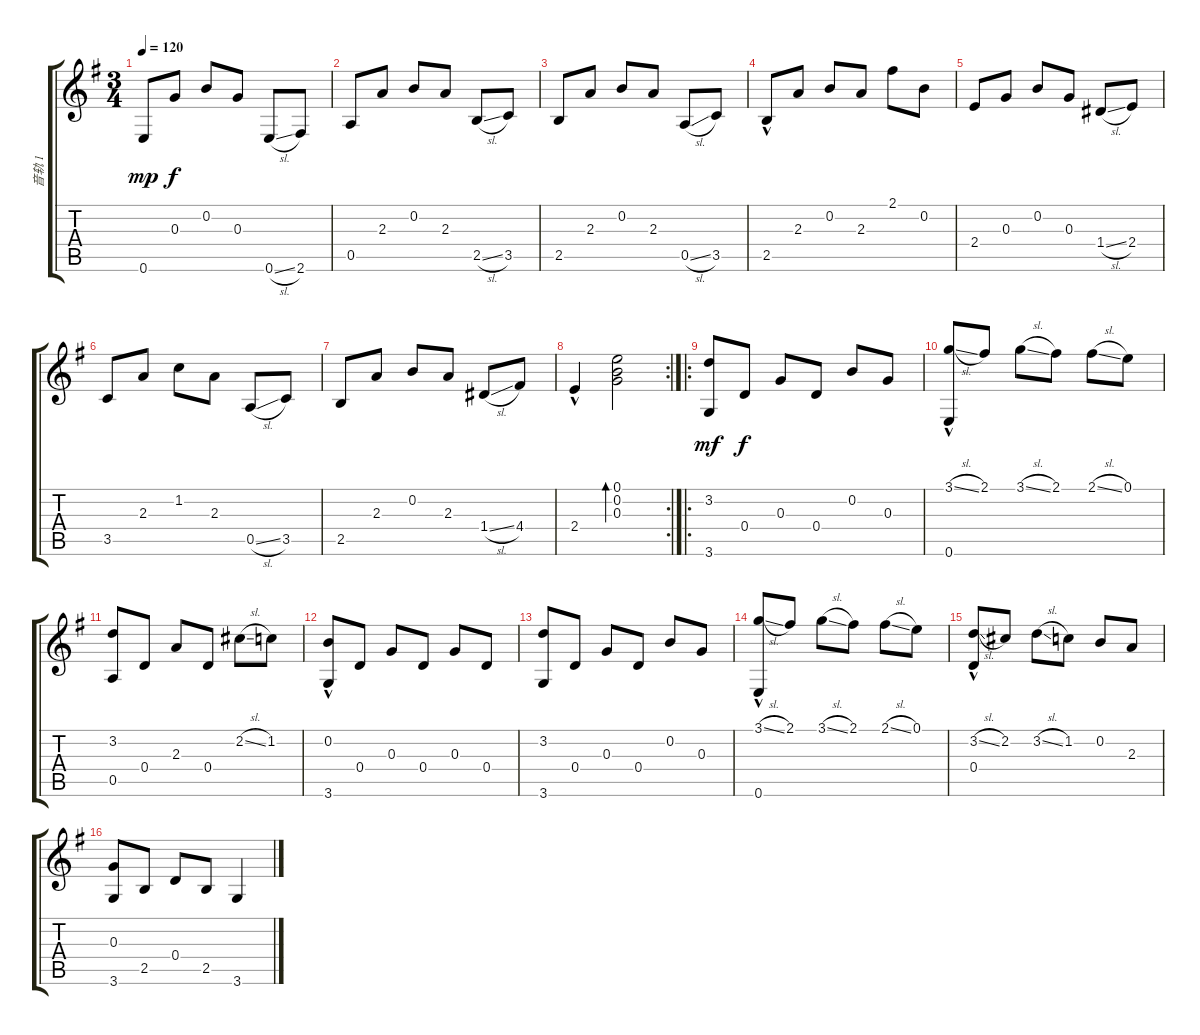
\track ("音轨 1" "音轨 1") {instrument acousticguitarnylon}
\staff {score tabs}
\tuning (E4 B3 G3 D3 A2 E2) {hide}
\ts (3 4)
\tempo 120
\clef g2
\ks g
0.6.8{dy mp instrument acousticguitarnylon} 0.3.8{dy f} 0.2.8 0.3.8 0.6{sl}.8 2.6.8 |
0.5.8 2.3.8 0.2.8 2.3.8 2.5{sl}.8 3.5.8 |
2.5.8 2.3.8 0.2.8 2.3.8 0.5{sl}.8 3.5.8 |
2.5{hac}.8 2.3.8 0.2.8 2.3.8 2.1.8 0.2.8 |
2.4.8 0.3.8 0.2.8 0.3.8 1.4{sl}.8 2.4.8 |
3.5.8 2.3.8 1.2.8 2.3.8 0.5{sl}.8 3.5.8 |
2.5.8 2.3.8 0.2.8 2.3.8 1.4{sl}.8 4.4.8 |
\rc 2
2.4{hac}.4 (0.1 0.2 0.3).2{bd 240} |
\ro
(3.2 3.6).8{dy mf} 0.4.8{dy f} 0.3.8 0.4.8 0.2.8 0.3.8 |
(3.1{sl} 0.6{hac}).8 2.1.8 3.1{sl}.8 2.1.8 2.1{sl}.8 0.1.8 |
(3.2 0.5).8 0.4.8 2.3.8 0.4.8 2.2{sl}.8 1.2.8 |
(0.2{hac} 3.6).8 0.4.8 0.3.8 0.4.8 0.3.8 0.4.8 |
(3.2 3.6).8 0.4.8 0.3.8 0.4.8 0.2.8 0.3.8 |
(3.1{sl} 0.6{hac}).8 2.1.8 3.1{sl}.8 2.1.8 2.1{sl}.8 0.1.8 |
(3.2{sl} 0.4{hac}).8 2.2.8 3.2{sl}.8 1.2.8 0.2.8 2.3.8 |
(0.3 3.6).8 2.5.8 0.4.8 2.5.8 3.6.4
